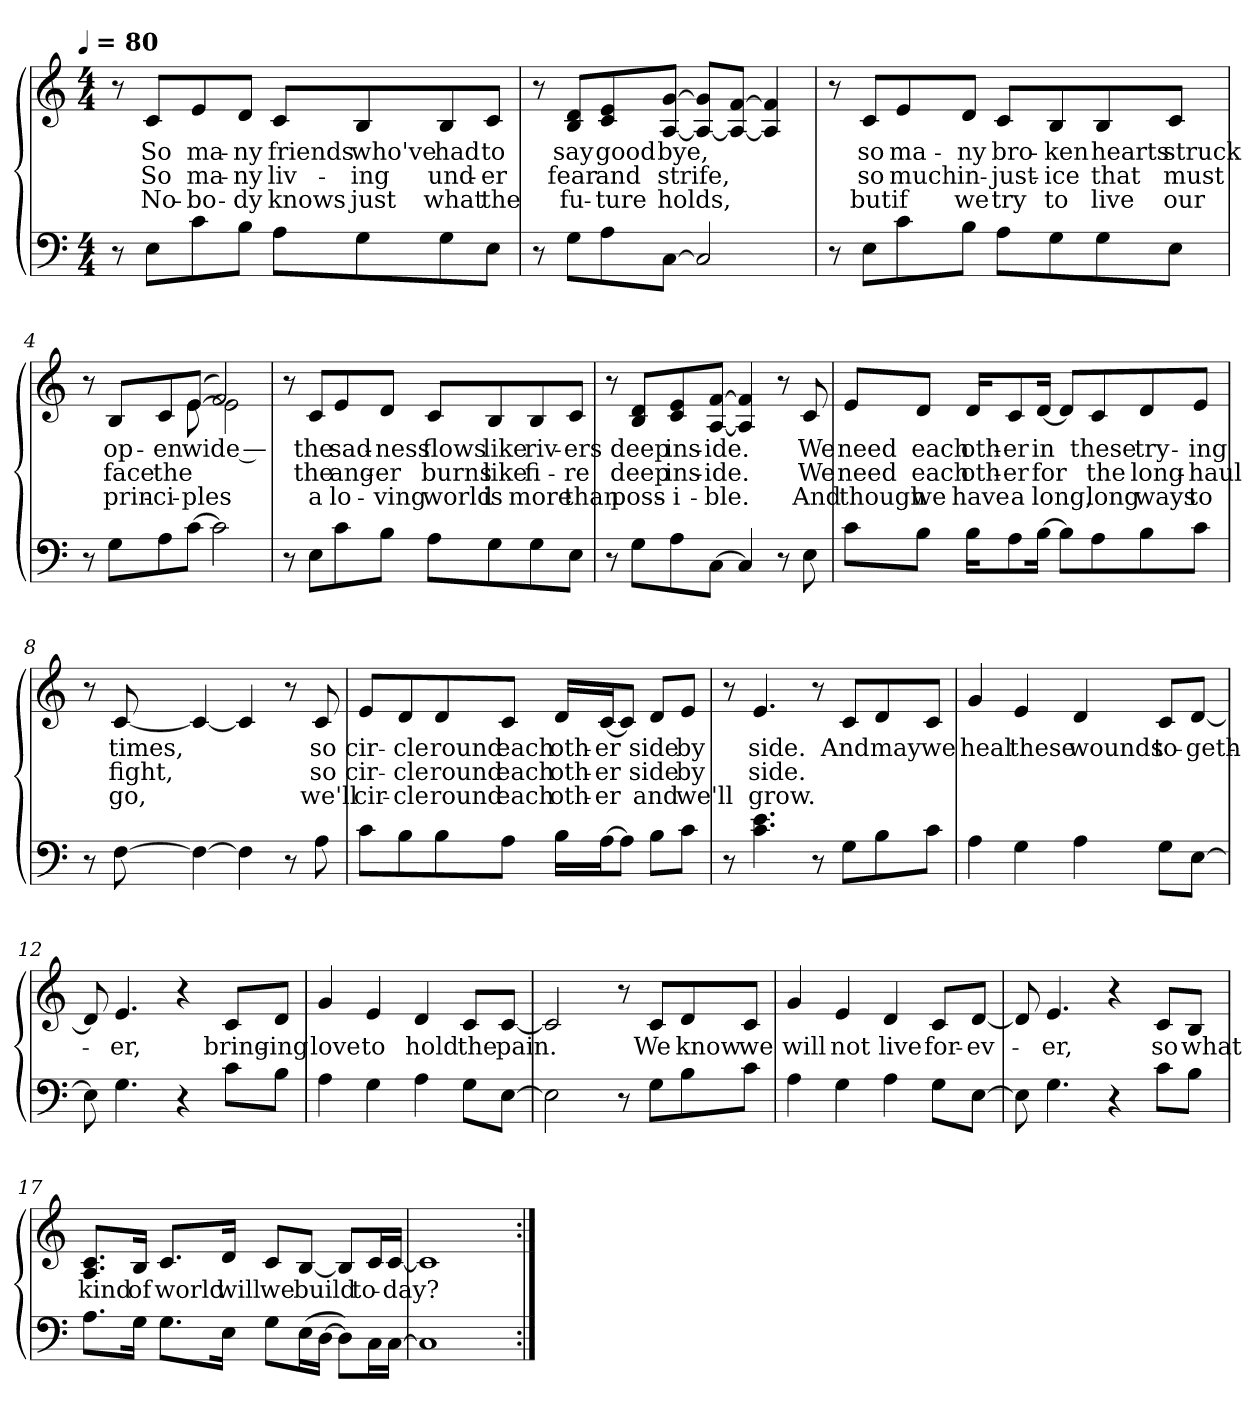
**kern	**kern	**text	**text	**text
*part1	*part1	*part1	*part1	*part1
*staff2	*staff1	*staff1	*staff1	*staff1
*clefF4	*clefG2	*	*	*
!!LO:TX:omd:t=[quarter] = 80
*M4/4	*M4/4	*	*	*
*MM80	*MM80	*	*	*
=1	=1	=1	=1	=1
8r	8r	.	.	.
8EL	8cL	So	So	No-
8c	8e	ma-	ma-	-bo-
8BJ	8dJ	-ny	-ny	-dy
8AL	8cL	friends	liv-	knows
8G	8B	who've	-ing	just
8G	8B	had	und-	what
8EJ	8cJ	to	-er	the
=2	=2	=2	=2	=2
8r	8r	.	.	.
8GL	8B 8dL	say	fear	fu-
8A	8c 8e	good	and	-ture
[8CJ	[8A [8gJ	bye,	strife,	holds,
2C]	8A_ 8g]L	.	.	.
.	8A_ [8fJ	.	.	.
.	4A] 4f]	.	.	.
!!LO:LB:g=z
=3	=3	=3	=3	=3
8r	8r	.	.	.
8EL	8cL	so	so	but
8c	8e	ma-	much	if
8BJ	8dJ	-ny	in-	we
8AL	8cL	bro-	-just-	try
8G	8B	-ken	-ice	to
8G	8B	hearts	that	live
8EJ	8cJ	struck	must	our
=4	=4	=4	=4	=4
*	*^	*	*	*
8r	8r	4ryy	.	.	.
8GL	8BL	.	op-	face	prin-
8A	8c	8ryy	-en	the	-ci-
[8cJ	([8eJ	8e	wide —	.	-ples
2c]	2f)	2e]	.	.	.
*	*v	*v	*	*	*
!!LO:LB:g=z
=5	=5	=5	=5	=5
8r	8r	.	.	.
8EL	8cL	the	the	a
8c	8e	sad-	ang-	lo-
8BJ	8dJ	-ness	-er	-ving
8AL	8cL	flows	burns	world
8G	8B	like	like	is
8G	8B	riv-	fi-	more
8EJ	8cJ	-ers	-re	than
=6	=6	=6	=6	=6
8r	8r	.	.	.
8GL	8B 8dL	deep	deep	poss-
8A	8c 8e	ins-	ins-	-i-
[8CJ	[8A [8fJ	-ide.	-ide.	-ble.
4C]	4A] 4f]	.	.	.
8r	8r	.	.	.
8E	8c	We	We	And
!!LO:LB:g=z
=7	=7	=7	=7	=7
8cL	8eL	need	need	though
8BJ	8dJ	each	each	we
16BKL	16dKL	oth-	oth-	have
8A	8c	-er	-er	a
[16BJk	[16dJk	in	for	long,
8BL]	8dL]	.	.	.
8A	8c	these	the	long
8B	8d	try-	long-	ways
8cJ	8eJ	-ing	-haul	to
=8	=8	=8	=8	=8
8r	8r	.	.	.
[8F	[8c	times,	fight,	go,
4F_	4c_	.	.	.
4F]	4c]	.	.	.
8r	8r	.	.	.
8A	8c	so	so	we'll
!!LO:PB:g=z
=9	=9	=9	=9	=9
8cL	8eL	cir-	cir-	cir-
8B	8d	-cle	-cle	-cle
8B	8d	round	round	round
8AJ	8cJ	each	each	each
16BLL	16dLL	oth-	oth-	oth-
[16AJ	[16cJ	-er	-er	-er
8AJ]	8cJ]	.	.	.
8BL	8dL	side	side	and
8cJ	8eJ	by	by	we'll
=10	=10	=10	=10	=10
8r	8r	.	.	.
4.c 4.e	4.e	side.	side.	grow.
8r	8r	.	.	.
8GL	8cL	And	.	.
8B	8d	may	.	.
8cJ	8cJ	we	.	.
!!LO:LB:g=z
=11	=11	=11	=11	=11
4A	4g	heal	.	.
4G	4e	these	.	.
4A	4d	wounds	.	.
8GL	8cL	to-	.	.
[8EJ	[8dJ	-geth-	.	.
=12	=12	=12	=12	=12
8E]	8d]	.	.	.
4.G	4.e	-er,	.	.
4r	4r	.	.	.
8cL	8cL	bring-	.	.
8BJ	8dJ	-ing	.	.
=13	=13	=13	=13	=13
4A	4g	love	.	.
4G	4e	to	.	.
4A	4d	hold	.	.
8GL	8cL	the	.	.
[8EJ	[8cJ	pain.	.	.
!!LO:LB:g=z
=14	=14	=14	=14	=14
2E]	2c]	.	.	.
8r	8r	.	.	.
8GL	8cL	We	.	.
8B	8d	know	.	.
8cJ	8cJ	we	.	.
=15	=15	=15	=15	=15
4A	4g	will	.	.
4G	4e	not	.	.
4A	4d	live	.	.
8GL	8cL	for-	.	.
[8EJ	[8dJ	-ev-	.	.
=16	=16	=16	=16	=16
8E]	8d]	.	.	.
4.G	4.e	-er,	.	.
4r	4r	.	.	.
8cL	8cL	so	.	.
8BJ	8BJ	what	.	.
!!LO:LB:g=z
=17	=17	=17	=17	=17
8.AL	8.A 8.cL	kind	.	.
16GJk	16BJk	of	.	.
8.GL	8.cL	world	.	.
16EJk	16dJk	will	.	.
8GL	8cL	we	.	.
(16EL	[8BJ	build	.	.
[16DJJ	.	.	.	.
8D\L])	8BL]	.	.	.
16C\L	16cL	to-	.	.
[16C\JJ	[16cJJ	-day?	.	.
=18	=18	=18	=18	=18
1C]	1c]	.	.	.
=:|!	=:|!	=:|!	=:|!	=:|!
*-	*-	*-	*-	*-
